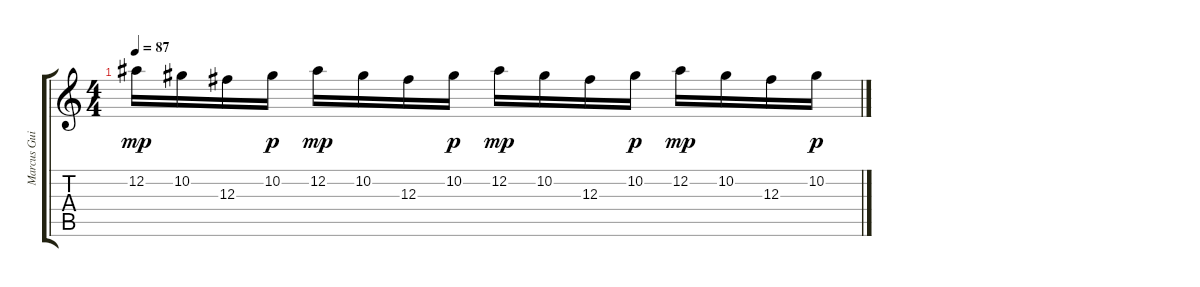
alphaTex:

\track ("Marcus Guitar" "Marcus Gui") {instrument electricguitarclean}
\staff {score tabs}
\tuning (Eb4 Bb3 Gb3 Db3 Ab2 Eb2) {hide}
\ts (4 4)
\tempo 87
\clef g2
\ks c
12.2.16{dy mp} 10.2.16 12.3.16 10.2.16{dy p} 12.2.16{dy mp} 10.2.16 12.3.16 10.2.16{dy p} 12.2.16{dy mp} 10.2.16 12.3.16 10.2.16{dy p} 12.2.16{dy mp} 10.2.16 12.3.16 10.2.16{dy p}
